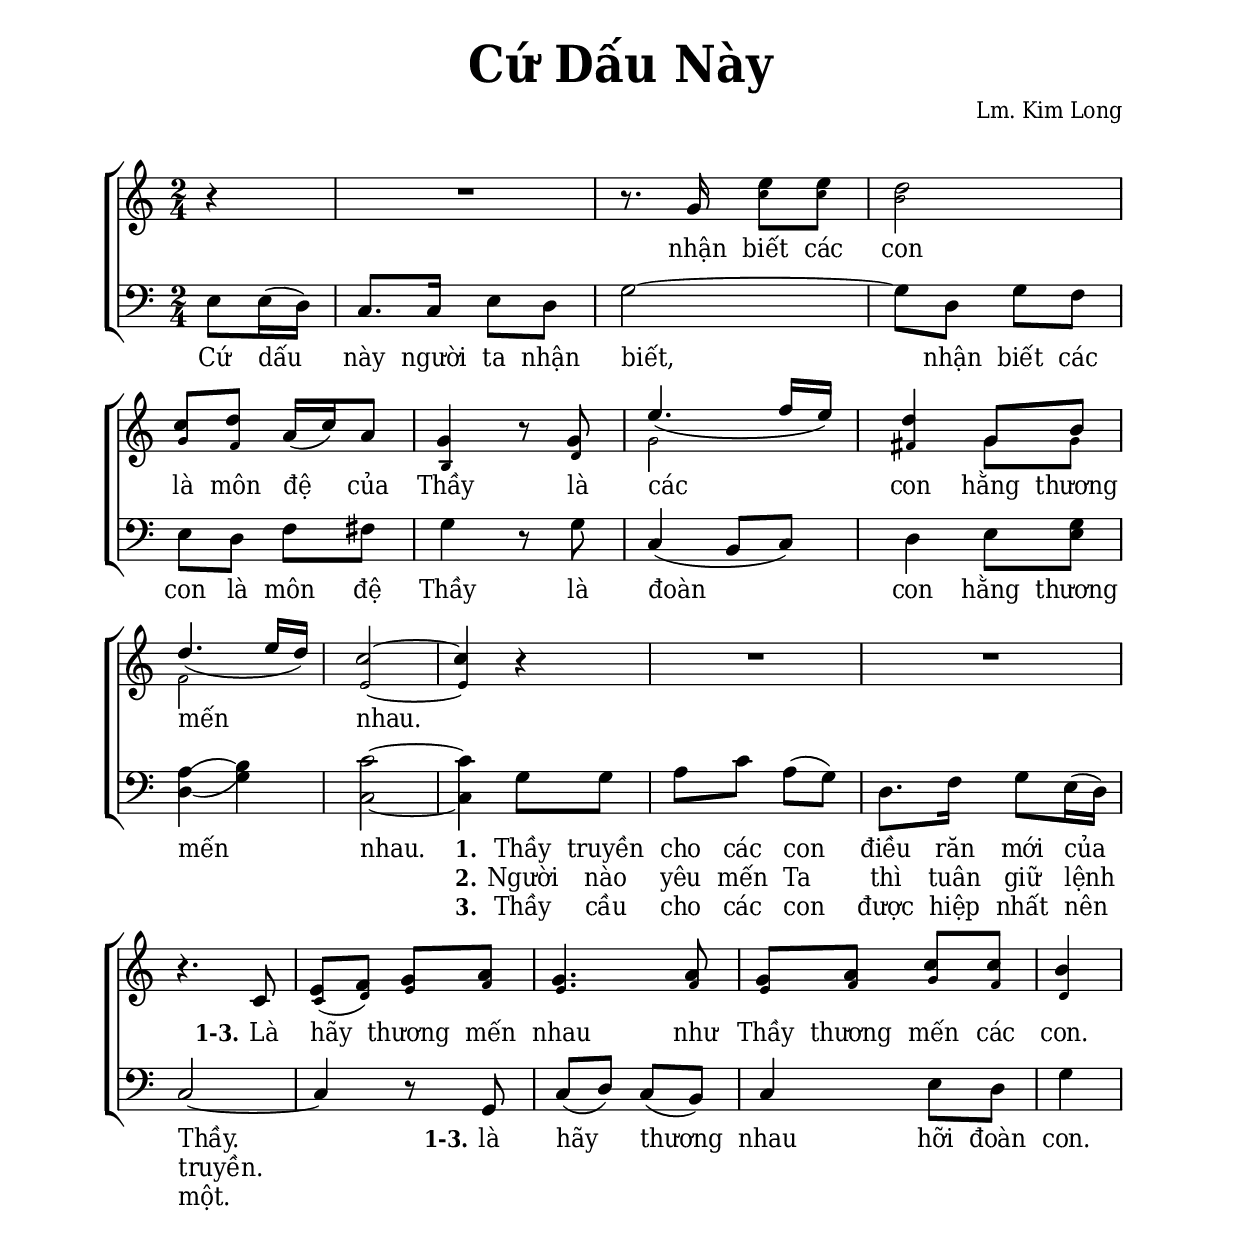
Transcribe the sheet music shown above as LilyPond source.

% Cài đặt chung
\version "2.22.1"
\include "english.ly"

\header {
  title = \markup { \fontsize #3 "Cứ Dấu Này" }
  composer = "Lm. Kim Long"
  arranger = " "
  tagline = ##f
}

% Nhạc
nhacDiepKhucSop = \relative c'' {
  \partial 4 r4 |
  R2
  r8. g16 e'8 e |
  d2 |
  c8 d a16 (c) a8 |
  g4 r8 g |
  e'4. _(f16 e) |
  d4 g,8 b |
  d4. _(e16 d) |
  c2 ~ |
  c4 r |
  R2*2
  r4. c,8 |
  e (f) g a |
  g4. a8 |
  g a c c |
  b4 \bar "|"
}

nhacDiepKhucAlto = \relative c'' {
  r4
  R2
  r8. g16 c8 c |
  b2 |
  g8 f a16 (c) a8 |
  b,4 r8 d |
  g2 |
  fs4 g8 [g] |
  f2 |
  e2 ~ |
  e4 r |
  R2*2
  r4. c8 |
  c (d) e f |
  e4. f8 |
  e f g f |
  d4
}

nhacDiepKhucBas = \relative c {
  e8 e16 (d) |
  c8. c16 e8 d |
  g2 ~ |
  g8 d g f |
  e d f fs |
  g4 r8 g |
  c,4 (b8 c) |
  d4 e8 <g e> |
  <a\=1^( d,\=2_(>4 <b\=1) g\=2_)>
  <c c,>2 ~ |
  <c c,>4 g8 g |
  a c a (g) |
  d8. f16 g8 e16 (d) |
  c2 ~ |
  c4 r8 g |
  c (d) c (b) |
  c4 e8 d |
  g4
}

% Lời
loiPhienKhucSopMot = \lyricmode {
  nhận biết các con là môn đệ của Thầy
  là các con hằng thương mến nhau.
  \set stanza = "1-3."
  Là hãy thương mến nhau như Thầy thương mến các con.
}

loiPhienKhucBasMot = \lyricmode {
  Cứ dấu này người ta nhận biết,
  nhận biết các con là môn đệ Thầy
  là đoàn con hằng thương mến nhau.
  \set stanza = "1."
  Thầy truyền cho các con điều răn mới của Thầy.
  \set stanza = "1-3."
  là hãy thương nhau hỡi đoàn con.
}

loiPhienKhucBasHai = \lyricmode {
  \repeat unfold 22 { _ }
  \set stanza = "2."
  Người nào yêu mến Ta thì tuân giữ lệnh truyền.
}

loiPhienKhucBasBa = \lyricmode {
  \repeat unfold 22 { _ }
  \set stanza = "3."
  Thầy cầu cho các con được hiệp nhất nên một.
}


% Dàn trang
\paper {
  #(set-paper-size "a4")
  top-margin = 15\mm
  bottom-margin = 20\mm
  left-margin = 20\mm
  right-margin = 20\mm
  indent = #0
  #(define fonts
    (make-pango-font-tree
      "Deja Vu Serif Condensed"
      "Deja Vu Serif Condensed"
      "Deja Vu Serif Condensed"
      (/ 20 20)))
  print-page-number = #f
  %page-count = #1
}

TongNhip = {
  \key c \major \time 2/4
  \set Timing.beamExceptions = #'()
  \set Timing.baseMoment = #(ly:make-moment 1/4)
  \set Timing.beatStructure = #'(1 1)
}

% Đổi kích thước nốt cho bè phụ
notBePhu =
#(define-music-function (font-size music) (number? ly:music?)
   (for-some-music
     (lambda (m)
       (if (music-is-of-type? m 'rhythmic-event)
           (begin
             (set! (ly:music-property m 'tweaks)
                   (cons `(font-size . ,font-size)
                         (ly:music-property m 'tweaks)))
             #t)
           #f))
     music)
   music)

\score {
  \new ChoirStaff <<
    \new Staff \with {
        \consists "Merge_rests_engraver"
        printPartCombineTexts = ##f
      }
      <<
      \new Voice \TongNhip \partCombine 
        \nhacDiepKhucSop
        \notBePhu -3 { \nhacDiepKhucAlto }
      \new NullVoice = beSop \nhacDiepKhucSop
      \new Lyrics \lyricsto beSop \loiPhienKhucSopMot
      >>
    \new Staff <<
        \clef "bass"
        \new Voice = beBas {
          \TongNhip \nhacDiepKhucBas
        }
      \new Lyrics \lyricsto beBas \loiPhienKhucBasMot
      \new Lyrics \lyricsto beBas \loiPhienKhucBasHai
      \new Lyrics \lyricsto beBas \loiPhienKhucBasBa
    >>
  >>
  \layout {
    \override Lyrics.LyricSpace.minimum-distance = #1.5
    \override Score.BarNumber.break-visibility = ##(#f #f #f)
    \override Score.SpacingSpanner.uniform-stretching = ##t
  }
}